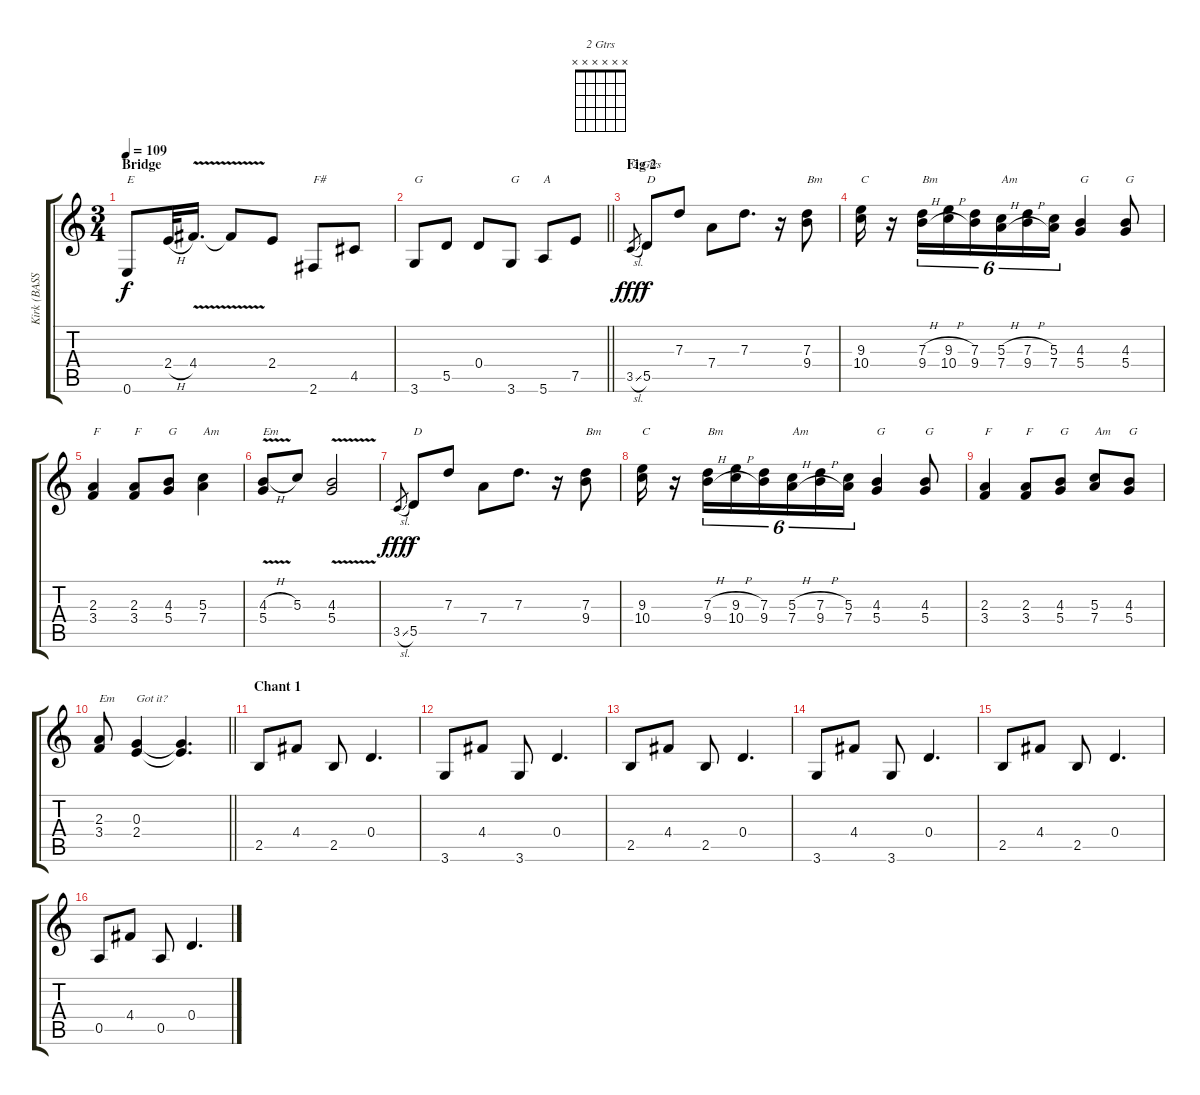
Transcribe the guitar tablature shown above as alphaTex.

\track ("Kirk (BASS)" "Kirk (BASS") {instrument acousticguitarsteel}
\staff {score tabs}
\tuning (E4 B3 G3 D3 A2 E2) {hide}
\chord ("2 Gtrs" x x x x x x)
\ts (3 4)
\section ("" "Bridge")
\tempo 109
\clef g2
\ks c
0.6.8{txt "E" dy f} 2.4{h}.32 4.4{v}.16{d} 4.4{t}.8 2.4.8 2.6.8{txt "F#"} 4.5.8 |
\barLineRight lightlight
3.6.8{txt "G"} 5.5.8 0.4.8 3.6.8{txt "G"} 5.6.8{txt "A"} 7.5.8 |
\section ("" "Fig 2")
3.5{sl}.8{gr dy fff} 5.5.8{ch "2 Gtrs" txt "D" dy f} 7.3.8 7.4.8 7.3.8{d} r.16 (7.3 9.4).8{txt "Bm"} |
(9.3 10.4).16{txt "C"} r.16 (7.3{h} 9.4{h}).16{tu (6 4) txt "Bm"} (9.3{h} 10.4{h}).16{tu (6 4)} (7.3 9.4).16{tu (6 4)} (5.3{h} 7.4{h}).16{tu (6 4) txt "Am"} (7.3{h} 9.4{h}).16{tu (6 4)} (5.3 7.4).16{tu (6 4)} (4.3 5.4).4{txt "G"} (4.3 5.4).8{txt "G"} |
(2.3 3.4).4{txt "F"} (2.3 3.4).8{txt "F"} (4.3 5.4).8{txt "G"} (5.3 7.4).4{txt "Am"} |
(4.3{h} 5.4{v}).8{txt "Em"} 5.3.8 (4.3{v} 5.4).2 |
3.5{sl}.8{gr dy fff} 5.5.8{txt "D" dy f} 7.3.8 7.4.8 7.3.8{d} r.16 (7.3 9.4).8{txt "Bm"} |
(9.3 10.4).16{txt "C"} r.16 (7.3{h} 9.4{h}).16{tu (6 4) txt "Bm"} (9.3{h} 10.4{h}).16{tu (6 4)} (7.3 9.4).16{tu (6 4)} (5.3{h} 7.4{h}).16{tu (6 4) txt "Am"} (7.3{h} 9.4{h}).16{tu (6 4)} (5.3 7.4).16{tu (6 4)} (4.3 5.4).4{txt "G"} (4.3 5.4).8{txt "G"} |
(2.3 3.4).4{txt "F"} (2.3 3.4).8{txt "F"} (4.3 5.4).8{txt "G"} (5.3 7.4).8{txt "Am"} (4.3 5.4).8{txt "G"} |
\barLineRight lightlight
(2.3 3.4).8{txt "Em"} (0.3 2.4).4{txt "Got it?"} (0.3{t} 2.4{t}).4{d} |
\section ("" "Chant 1")
2.5.8 4.4.8 2.5.8 0.4.4{d} |
3.6.8 4.4.8 3.6.8 0.4.4{d} |
2.5.8 4.4.8 2.5.8 0.4.4{d} |
3.6.8 4.4.8 3.6.8 0.4.4{d} |
2.5.8 4.4.8 2.5.8 0.4.4{d} |
0.5.8 4.4.8 0.5.8 0.4.4{d}
